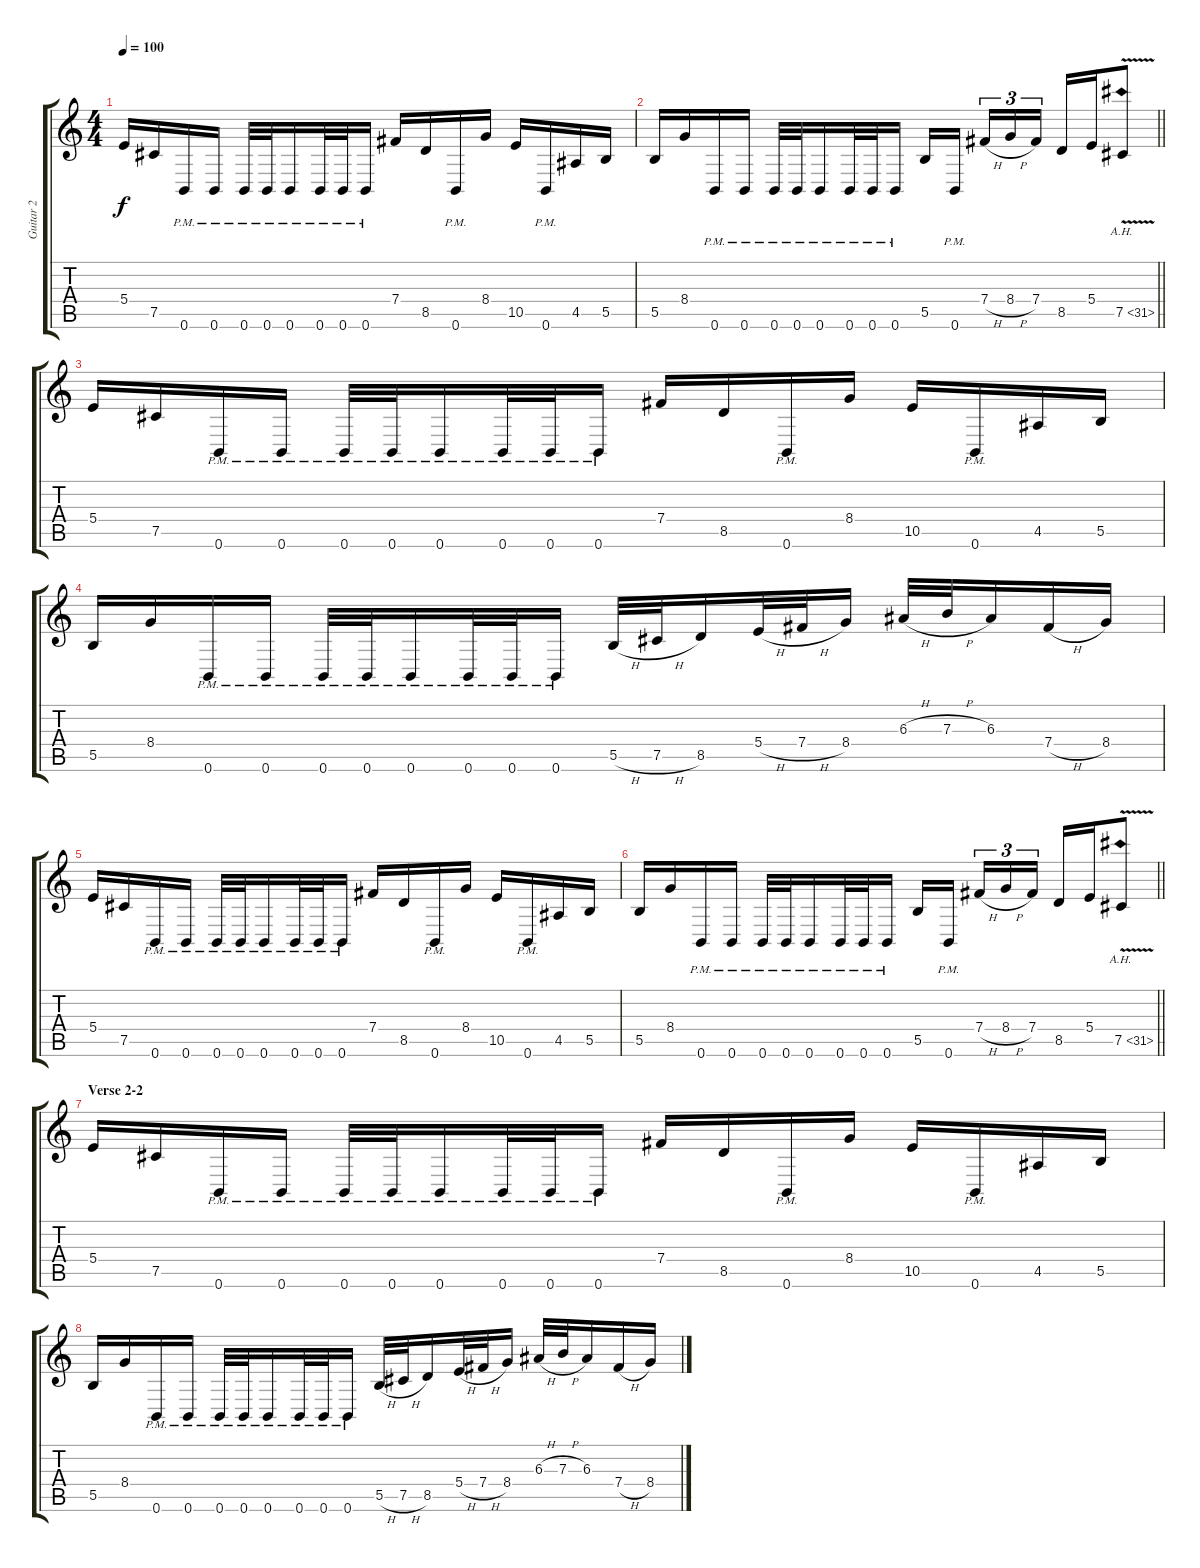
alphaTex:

\track ("Guitar 2" "Guitar 2") {instrument distortionguitar}
\staff {score tabs}
\tuning (Db4 Ab3 E3 B2 Gb2 B1) {hide}
\ts (4 4)
\tempo 100
\clef g2
\ks c
5.4.16{dy f} 7.5.16 0.6{pm}.16 0.6{pm}.16 0.6{pm}.32 0.6{pm}.32 0.6{pm}.16 0.6{pm}.32 0.6{pm}.32 0.6{pm}.16 7.4.16 8.5.16 0.6{pm}.16 8.4.16 10.5.16 0.6{pm}.16 4.5.16 5.5.16 |
\barLineRight lightlight
5.5.16 8.4.16 0.6{pm}.16 0.6{pm}.16 0.6{pm}.32 0.6{pm}.32 0.6{pm}.16 0.6{pm}.32 0.6{pm}.32 0.6{pm}.16 5.5.16 0.6{pm}.16{beam splitsecondary} 7.4{h}.16{tu (3 2)} 8.4{h}.16{tu (3 2)} 7.4.16{tu (3 2)} 8.5.16 5.4.16 7.5{ah 24 v}.8 |
5.4.16 7.5.16 0.6{pm}.16 0.6{pm}.16 0.6{pm}.32 0.6{pm}.32 0.6{pm}.16 0.6{pm}.32 0.6{pm}.32 0.6{pm}.16 7.4.16 8.5.16 0.6{pm}.16 8.4.16 10.5.16 0.6{pm}.16 4.5.16 5.5.16 |
5.5.16 8.4.16 0.6{pm}.16 0.6{pm}.16 0.6{pm}.32 0.6{pm}.32 0.6{pm}.16 0.6{pm}.32 0.6{pm}.32 0.6{pm}.16 5.5{h}.32 7.5{h}.32 8.5.16 5.4{h}.32 7.4{h}.32 8.4.16 6.3{h}.32 7.3{h}.32 6.3.16 7.4{h}.16 8.4.16 |
5.4.16 7.5.16 0.6{pm}.16 0.6{pm}.16 0.6{pm}.32 0.6{pm}.32 0.6{pm}.16 0.6{pm}.32 0.6{pm}.32 0.6{pm}.16 7.4.16 8.5.16 0.6{pm}.16 8.4.16 10.5.16 0.6{pm}.16 4.5.16 5.5.16 |
\barLineRight lightlight
5.5.16 8.4.16 0.6{pm}.16 0.6{pm}.16 0.6{pm}.32 0.6{pm}.32 0.6{pm}.16 0.6{pm}.32 0.6{pm}.32 0.6{pm}.16 5.5.16 0.6{pm}.16{beam splitsecondary} 7.4{h}.16{tu (3 2)} 8.4{h}.16{tu (3 2)} 7.4.16{tu (3 2)} 8.5.16 5.4.16 7.5{ah 24 v}.8 |
\section ("" "Verse 2-2")
5.4.16 7.5.16 0.6{pm}.16 0.6{pm}.16 0.6{pm}.32 0.6{pm}.32 0.6{pm}.16 0.6{pm}.32 0.6{pm}.32 0.6{pm}.16 7.4.16 8.5.16 0.6{pm}.16 8.4.16 10.5.16 0.6{pm}.16 4.5.16 5.5.16 |
5.5.16 8.4.16 0.6{pm}.16 0.6{pm}.16 0.6{pm}.32 0.6{pm}.32 0.6{pm}.16 0.6{pm}.32 0.6{pm}.32 0.6{pm}.16 5.5{h}.32 7.5{h}.32 8.5.16 5.4{h}.32 7.4{h}.32 8.4.16 6.3{h}.32 7.3{h}.32 6.3.16 7.4{h}.16 8.4.16
